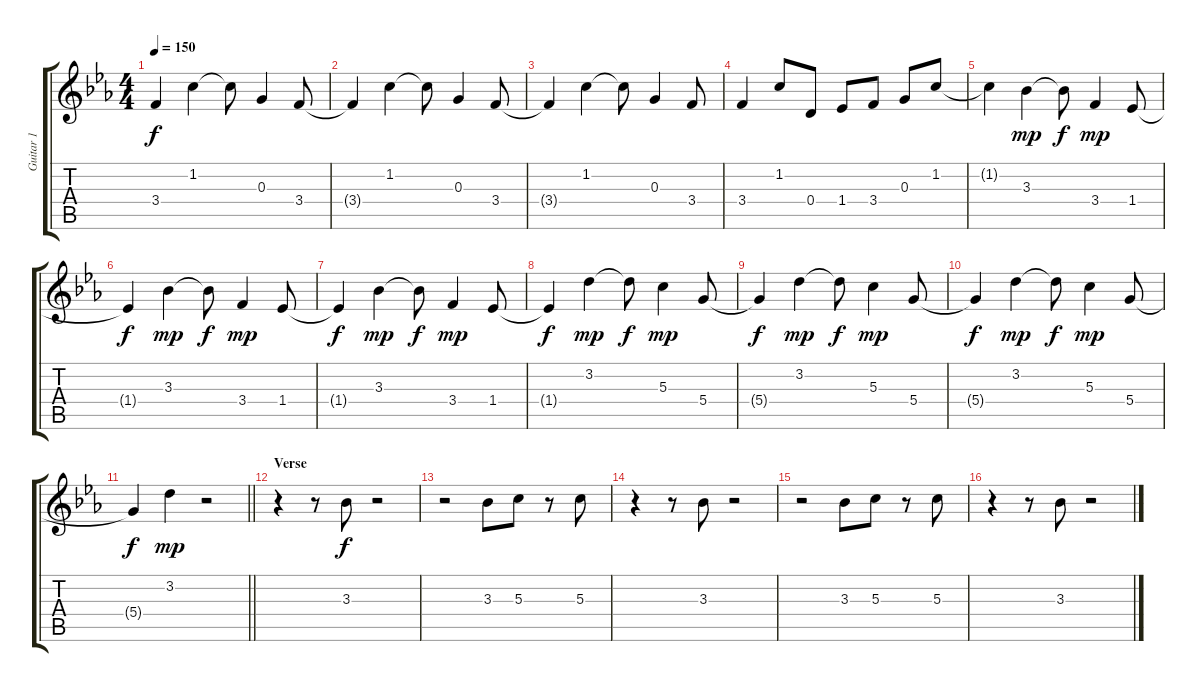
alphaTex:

\track ("Guitar 1" "Guitar 1") {instrument acousticguitarsteel}
\staff {score tabs}
\tuning (E4 B3 G3 D3 A2 E2) {hide}
\ts (4 4)
\tempo 150
\clef g2
\ks eb
3.4.4{dy f} 1.2.4 1.2{t}.8 0.3.4 3.4.8 |
3.4{t}.4 1.2.4 1.2{t}.8 0.3.4 3.4.8 |
3.4{t}.4 1.2.4 1.2{t}.8 0.3.4 3.4.8 |
3.4.4 1.2.8 0.4.8 1.4.8 3.4.8 0.3.8 1.2.8 |
1.2{t}.4 3.3.4{dy mp} 3.3{t}.8{dy f} 3.4.4{dy mp} 1.4.8 |
1.4{t}.4{dy f} 3.3.4{dy mp} 3.3{t}.8{dy f} 3.4.4{dy mp} 1.4.8 |
1.4{t}.4{dy f} 3.3.4{dy mp} 3.3{t}.8{dy f} 3.4.4{dy mp} 1.4.8 |
1.4{t}.4{dy f} 3.2.4{dy mp} 3.2{t}.8{dy f} 5.3.4{dy mp} 5.4.8 |
5.4{t}.4{dy f} 3.2.4{dy mp} 3.2{t}.8{dy f} 5.3.4{dy mp} 5.4.8 |
5.4{t}.4{dy f} 3.2.4{dy mp} 3.2{t}.8{dy f} 5.3.4{dy mp} 5.4.8 |
\barLineRight lightlight
5.4{t}.4{dy f} 3.2.4{dy mp} r.2 |
\section ("" "Verse")
r.4 r.8 3.3.8{dy f} r.2 |
r.2 3.3.8 5.3.8 r.8 5.3.8 |
r.4 r.8 3.3.8 r.2 |
r.2 3.3.8 5.3.8 r.8 5.3.8 |
r.4 r.8 3.3.8 r.2
